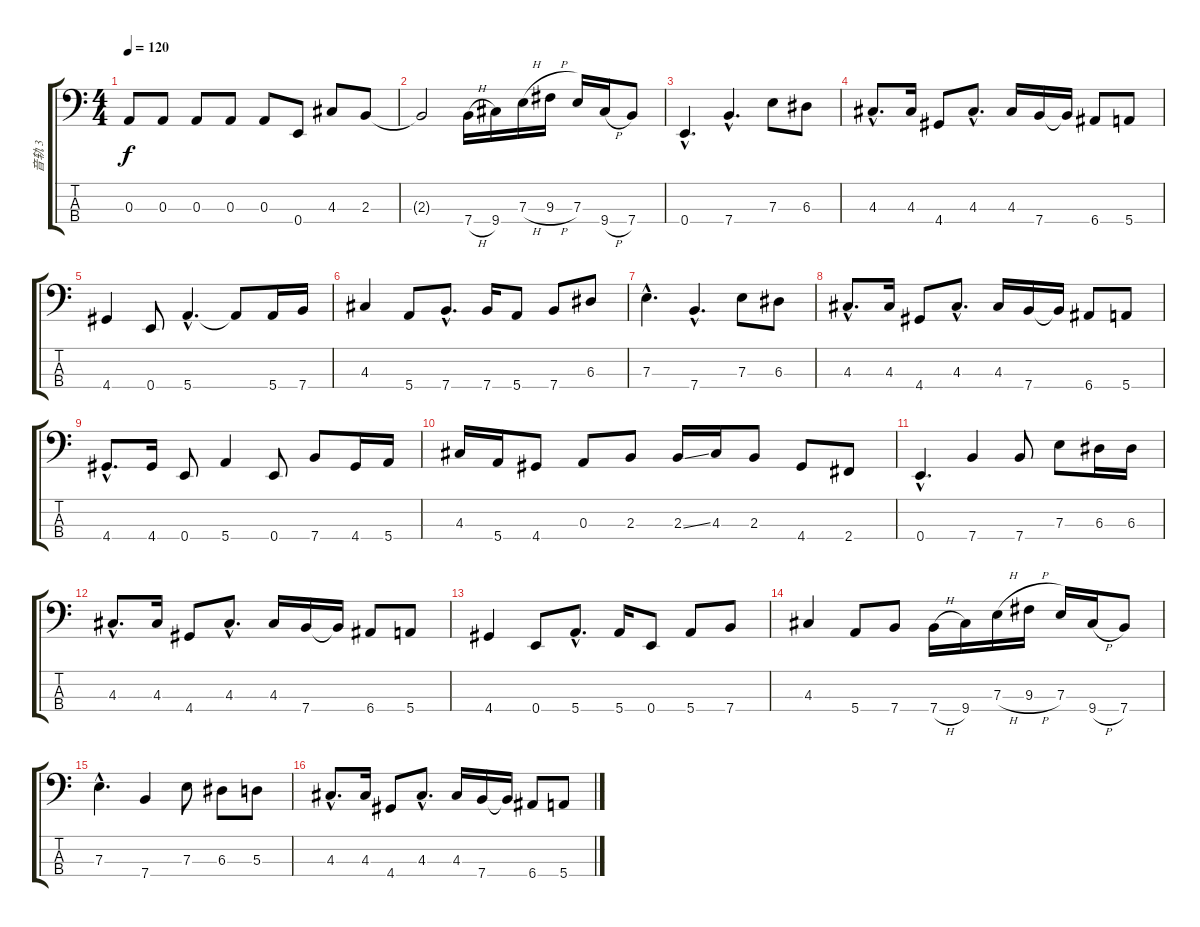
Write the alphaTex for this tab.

\track ("音轨 3" "音轨 3") {instrument electricbassfinger}
\staff {score tabs}
\tuning (G2 D2 A1 E1) {hide}
\ts (4 4)
\tempo 120
\clef f4
\ks c
0.3.8{dy f} 0.3.8 0.3.8 0.3.8 0.3.8 0.4.8 4.3.8 2.3.8 |
2.3{t}.2 7.4{h}.16 9.4.16 7.3{h}.16 9.3{h}.16 7.3.16 9.4{h}.16 7.4.8 |
0.4{hac}.4{d} 7.4{hac}.4{d} 7.3.8 6.3.8 |
4.3{hac}.8{d} 4.3.16 4.4.8 4.3{hac}.8{d} 4.3.16 7.4.16 7.4{t}.16 6.4.8 5.4.8 |
4.4.4 0.4.8 5.4{hac}.4{d} 5.4{t}.8 5.4.16 7.4.16 |
4.3.4 5.4.8 7.4{hac}.8{d} 7.4.16 5.4.8 7.4.8 6.3.8 |
7.3{hac}.4{d} 7.4{hac}.4{d} 7.3.8 6.3.8 |
4.3{hac}.8{d} 4.3.16 4.4.8 4.3{hac}.8{d} 4.3.16 7.4.16 7.4{t}.16 6.4.8 5.4.8 |
4.4{hac}.8{d} 4.4.16 0.4.8 5.4.4 0.4.8 7.4.8 4.4.16 5.4.16 |
4.3.16 5.4.16 4.4.8 0.3.8 2.3.8 2.3{ss}.16 4.3.16 2.3.8 4.4.8 2.4.8 |
0.4{hac}.4{d} 7.4.4 7.4.8 7.3.8 6.3.16 6.3.16 |
4.3{hac}.8{d} 4.3.16 4.4.8 4.3{hac}.8{d} 4.3.16 7.4.16 7.4{t}.16 6.4.8 5.4.8 |
4.4.4 0.4.8 5.4{hac}.8{d} 5.4.16 0.4.8 5.4.8 7.4.8 |
4.3.4 5.4.8 7.4.8 7.4{h}.16 9.4.16 7.3{h}.16 9.3{h}.16 7.3.16 9.4{h}.16 7.4.8 |
7.3{hac}.4{d} 7.4.4 7.3.8 6.3.8 5.3.8 |
4.3{hac}.8{d} 4.3.16 4.4.8 4.3{hac}.8{d} 4.3.16 7.4.16 7.4{t}.16 6.4.8 5.4.8
